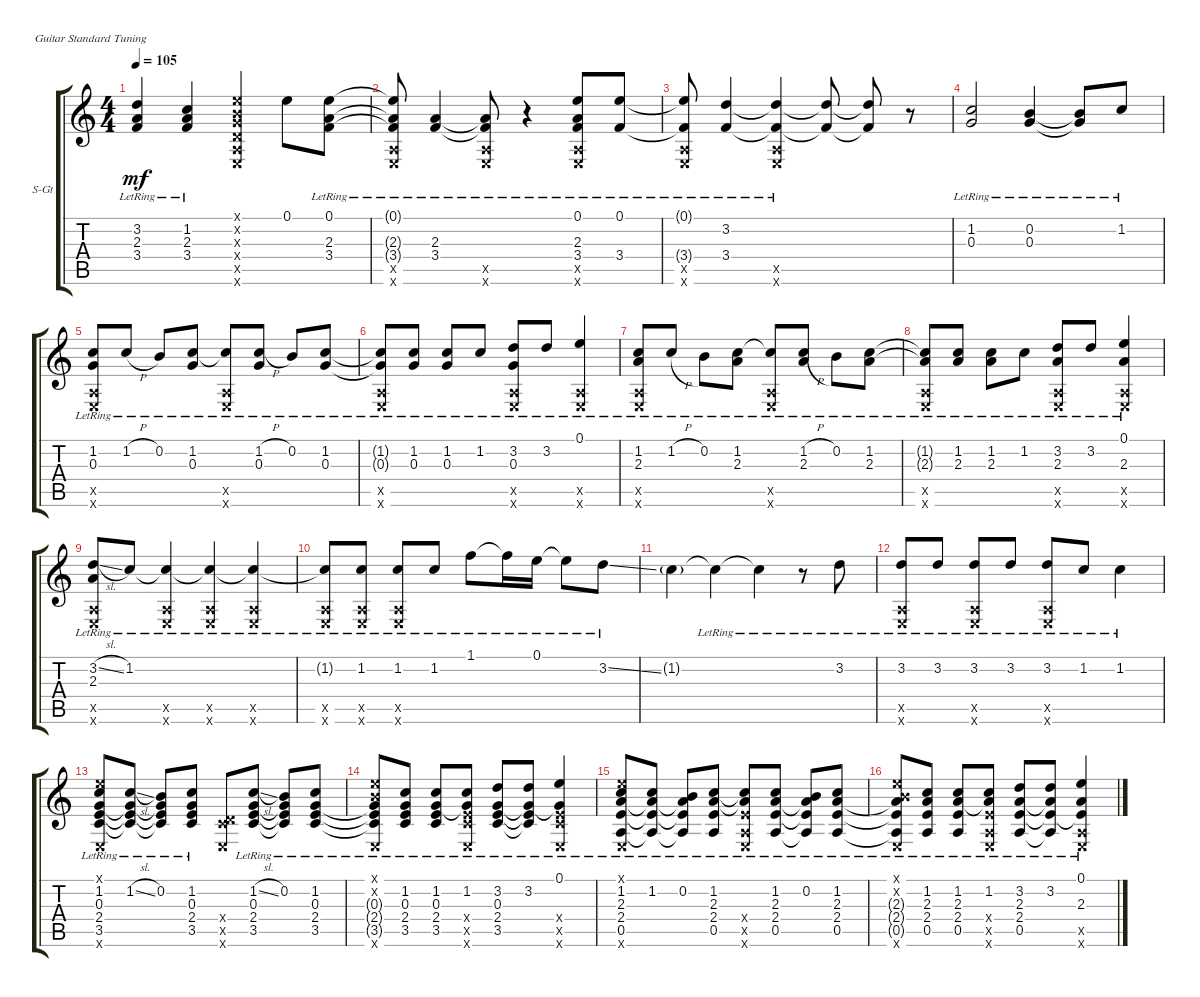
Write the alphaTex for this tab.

\defaultSystemsLayout 4
\bracketExtendMode groupsimilarinstruments
\firstSystemTrackNameOrientation horizontal
\otherSystemsTrackNameOrientation horizontal
\track ("Steel Guitar" "S-Gt") {instrument acousticguitarsteel}
\staff {score tabs}
\tuning (E4 B3 G3 D3 A2 E2)
\ts (4 4)
\tempo 105
\clef g2
\ks c
(3.2{lr} 2.3 3.4).4{dy mf} (1.2{lr} 2.3 3.4).4 (0.3{x} 0.1{x} 0.2{x} 0.4{x} 0.5{x} 0.6{x}).4 0.1.8 (0.1{lr} 2.3{lr} 3.4{lr}).8 |
(0.1{lr t} 2.3{lr t} 3.4{lr t} 0.5{x} 0.6{x}).8 (2.3{lr} 3.4{lr}).4 (2.3{lr t} 3.4{lr t} 0.5{x} 0.6{x}).8 r.4 (0.1{lr} 2.3{lr} 3.4{lr} 0.6{x} 0.5{x}).8 (3.4{lr} 0.1{lr}).8 |
(3.4{lr t} 0.1{lr t} 0.5{x} 0.6{x}).8 (3.2{lr} 3.4{lr}).4 (3.2{lr t} 3.4{lr t} 0.5{x} 0.6{x}).4 (3.2{t} 3.4{t}).8 (3.4{t} 3.2{t}).8 r.8 |
(1.2{lr} 0.3{lr}).2 (0.3{lr} 0.2{lr}).4 (0.3{lr t} 0.2{lr t}).8 1.2{lr}.8 |
(1.2{lr} 0.3{lr} 0.5{x} 0.6{x}).8 1.2{h lr}.8 0.2{lr}.8 (1.2{lr} 0.3{lr}).8 (1.2{lr t} 0.5{x} 0.6{x}).8 (1.2{h lr} 0.3{lr}).8 0.2{lr}.8 (1.2{lr} 0.3{lr}).8 |
(1.2{lr t} 0.3{lr t} 0.5{x} 0.6{x}).8 (1.2{lr} 0.3{lr}).8 (1.2{lr} 0.3{lr}).8 1.2{lr}.8 (3.2{lr} 0.3{lr} 0.6{x} 0.5{x}).8 3.2{lr}.8 (0.1{lr} 0.5{x} 0.6{x}).4 |
(1.2{lr} 2.3{lr} 0.5{x} 0.6{x}).8 1.2{h lr}.8 0.2{lr}.8 (1.2{lr} 2.3{lr}).8 (1.2{lr t} 0.5{x} 0.6{x}).8 (1.2{h lr} 2.3{lr}).8 0.2{lr}.8 (1.2{lr} 2.3{lr}).8 |
(1.2{lr t} 2.3{lr t} 0.6{x} 0.5{x}).8 (1.2{lr} 2.3{lr}).8 (1.2{lr} 2.3{lr}).8 1.2{lr}.8 (3.2{lr} 2.3{lr} 0.5{x} 0.6{x}).8 3.2{lr}.8 (0.1{lr} 0.5{x} 0.6{x} 2.3).4 |
(3.2{sl lr} 2.3{lr} 0.5{x} 0.6{x}).8 1.2{lr}.8 (1.2{lr t} 0.5{x} 0.6{x}).4 (1.2{lr t} 0.5{x} 0.6{x}).4 (1.2{lr t} 0.6{x} 0.5{x}).4 |
(1.2{lr t} 0.5{x} 0.6{x}).8 (1.2{lr} 0.6{x} 0.5{x}).8 (1.2{lr} 0.5{x} 0.6{x}).8 1.2{lr}.8 1.1{lr}.8 1.1{lr t}.16 0.1{lr}.16 0.1{lr t}.8 3.2{ss lr}.8 |
1.2{g}.4 1.2{lr t}.4 1.2{lr t}.4 r.8 3.2{lr}.8 |
(3.2{lr} 0.5{x} 0.6{x}).8 3.2{lr}.8 (3.2{lr} 0.6{x} 0.5{x}).8 3.2{lr}.8 (3.2{lr} 0.5{x} 0.6{x}).8 1.2{lr}.8 1.2{lr}.4 |
(1.2{lr} 0.3{lr} 3.5{lr} 2.4{lr} 0.6{x} 0.1{x}).8 (1.2{sl lr} 0.3{lr t} 2.4{lr t} 3.5{lr t}).8 (0.2{lr} 0.3{lr t} 2.4{lr t} 3.5{lr t}).8 (1.2{lr} 0.3{lr} 2.4{lr} 3.5{lr}).8 (3.5{x} 0.6{x} 0.4{x}).8 (1.2{sl lr} 0.3{lr} 2.4{lr} 3.5{lr}).8 (0.2{lr} 0.3{lr t} 2.4{lr t} 3.5{lr t}).8 (1.2{lr} 0.3{lr} 2.4{lr} 3.5{lr}).8 |
(0.3{lr t} 2.4{lr t} 3.5{lr t} 0.6{x} 0.2{x} 0.1{x}).8 (1.2{lr} 0.3{lr} 2.4{lr} 3.5{lr}).8 (1.2{lr} 0.3{lr} 2.4{lr} 3.5{lr}).8 (1.2{lr} 0.3{lr t} 2.4{x} 3.5{x} 0.6{x}).8 (3.2{lr} 0.3{lr} 2.4{lr} 3.5{lr}).8 (3.2{lr} 0.3{lr t} 2.4{lr t} 3.5{lr t}).8 (0.1{lr} 0.3{lr t} 2.4{x} 3.5{x} 0.6{x}).4 |
(1.2{lr} 2.3{lr} 2.4{lr} 0.5{lr} 0.6{x} 0.1{x}).8 (1.2{lr} 2.3{lr t} 2.4{lr t} 0.5{lr t}).8 (0.2{lr} 2.3{lr t} 2.4{lr t} 0.5{lr t}).8 (1.2{lr} 2.3{lr} 2.4{lr} 0.5{lr}).8 (1.2{lr t} 2.3{lr t} 2.4{x} 0.5{x} 0.6{x}).8 (1.2{lr} 2.3{lr} 2.4{lr} 0.5{lr}).8 (0.2{lr} 2.3{lr t} 2.4{lr t} 0.5{lr t}).8 (1.2{lr} 2.3{lr} 2.4{lr} 0.5{lr}).8 |
(2.3{lr t} 2.4{lr t} 0.5{lr t} 0.6{x} 0.2{x} 0.1{x}).8 (1.2{lr} 2.3{lr} 2.4{lr} 0.5{lr}).8 (1.2{lr} 2.3{lr} 2.4{lr} 0.5{lr}).8 (1.2{lr} 2.3{lr t} 2.4{x} 0.5{x} 0.6{x}).8 (3.2{lr} 2.3{lr} 2.4{lr} 0.5{lr}).8 (3.2{lr} 2.3{lr t} 2.4{lr t} 0.5{lr t}).8 (0.1{lr} 2.3{lr} 2.4{lr t} 0.5{x} 0.6{x}).4
